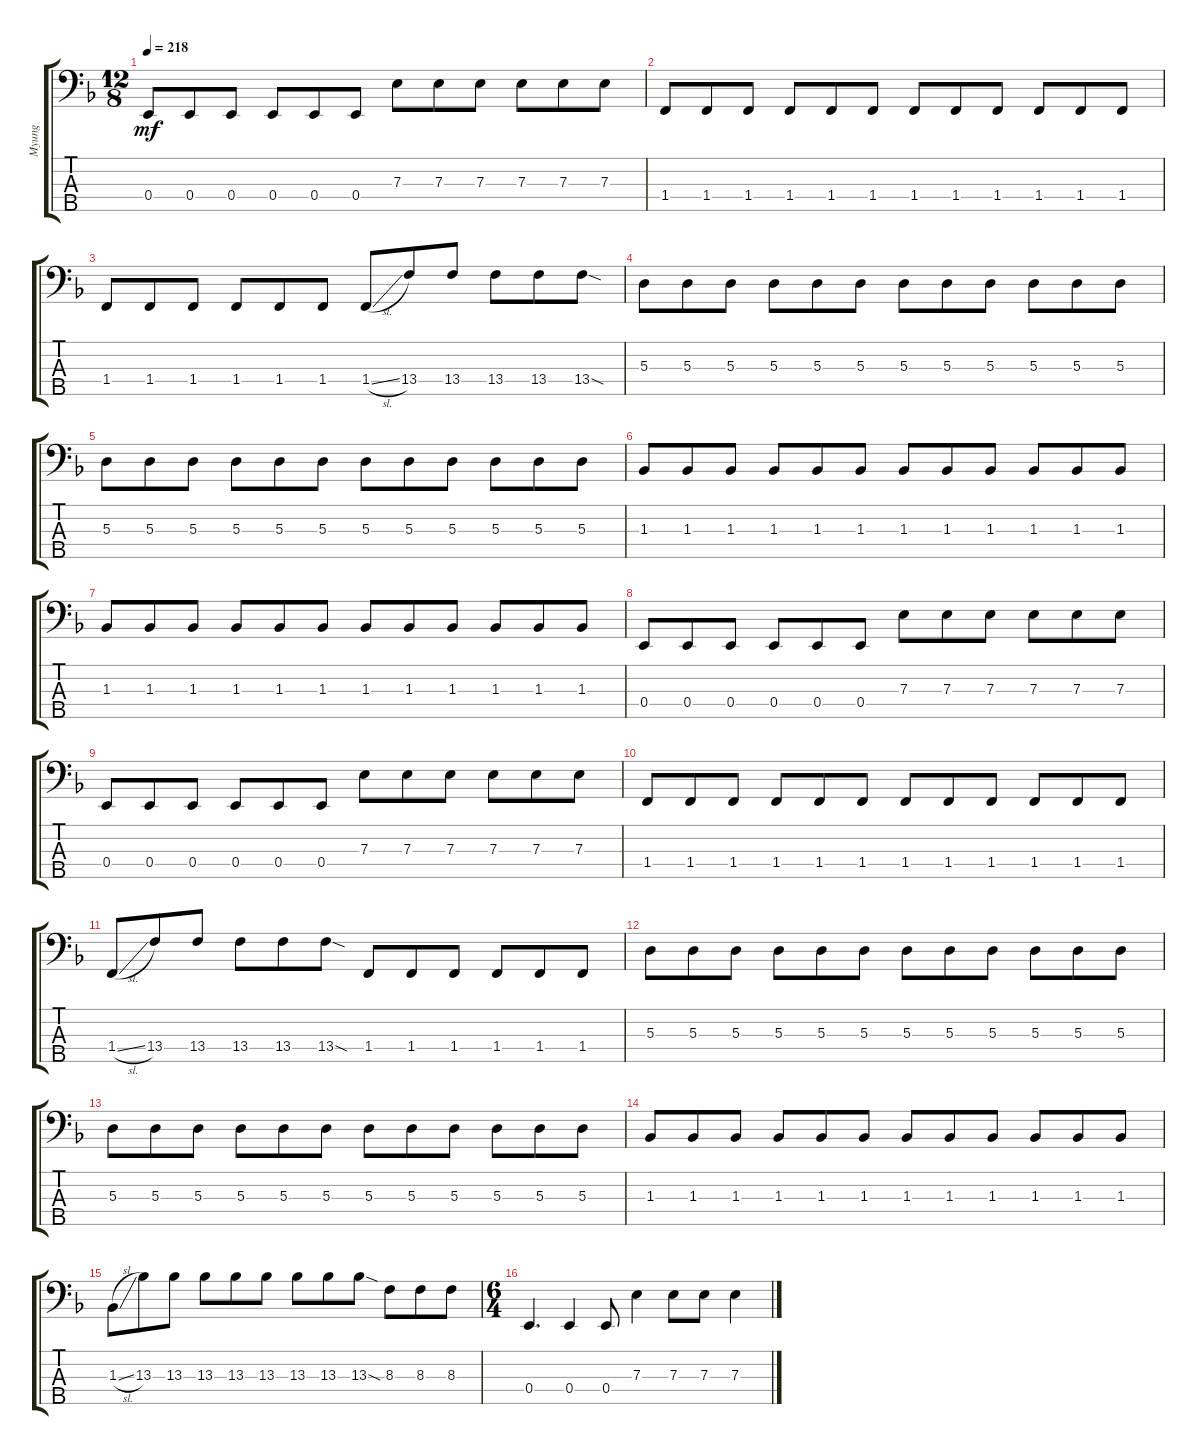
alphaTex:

\track ("Myung" "Myung") {instrument electricbassfinger}
\staff {score tabs}
\tuning (G2 D2 A1 E1 B0) {hide}
\ts (12 8)
\tempo 218
\clef f4
\ks f
0.4.8{dy mf} 0.4.8 0.4.8 0.4.8 0.4.8 0.4.8 7.3.8 7.3.8 7.3.8 7.3.8 7.3.8 7.3.8 |
1.4.8 1.4.8 1.4.8 1.4.8 1.4.8 1.4.8 1.4.8 1.4.8 1.4.8 1.4.8 1.4.8 1.4.8 |
1.4.8 1.4.8 1.4.8 1.4.8 1.4.8 1.4.8 1.4{sl}.8 13.4.8 13.4.8 13.4.8 13.4.8 13.4{sod}.8 |
5.3.8 5.3.8 5.3.8 5.3.8 5.3.8 5.3.8 5.3.8 5.3.8 5.3.8 5.3.8 5.3.8 5.3.8 |
5.3.8 5.3.8 5.3.8 5.3.8 5.3.8 5.3.8 5.3.8 5.3.8 5.3.8 5.3.8 5.3.8 5.3.8 |
1.3.8 1.3.8 1.3.8 1.3.8 1.3.8 1.3.8 1.3.8 1.3.8 1.3.8 1.3.8 1.3.8 1.3.8 |
1.3.8 1.3.8 1.3.8 1.3.8 1.3.8 1.3.8 1.3.8 1.3.8 1.3.8 1.3.8 1.3.8 1.3.8 |
0.4.8 0.4.8 0.4.8 0.4.8 0.4.8 0.4.8 7.3.8 7.3.8 7.3.8 7.3.8 7.3.8 7.3.8 |
0.4.8 0.4.8 0.4.8 0.4.8 0.4.8 0.4.8 7.3.8 7.3.8 7.3.8 7.3.8 7.3.8 7.3.8 |
1.4.8 1.4.8 1.4.8 1.4.8 1.4.8 1.4.8 1.4.8 1.4.8 1.4.8 1.4.8 1.4.8 1.4.8 |
1.4{sl}.8 13.4.8 13.4.8 13.4.8 13.4.8 13.4{sod}.8 1.4.8 1.4.8 1.4.8 1.4.8 1.4.8 1.4.8 |
5.3.8 5.3.8 5.3.8 5.3.8 5.3.8 5.3.8 5.3.8 5.3.8 5.3.8 5.3.8 5.3.8 5.3.8 |
5.3.8 5.3.8 5.3.8 5.3.8 5.3.8 5.3.8 5.3.8 5.3.8 5.3.8 5.3.8 5.3.8 5.3.8 |
1.3.8 1.3.8 1.3.8 1.3.8 1.3.8 1.3.8 1.3.8 1.3.8 1.3.8 1.3.8 1.3.8 1.3.8 |
1.3{sl}.8 13.3.8 13.3.8 13.3.8 13.3.8 13.3.8 13.3.8 13.3.8 13.3{sod}.8 8.3.8 8.3.8 8.3.8 |
\ts (6 4)
0.4.4{d} 0.4.4 0.4.8 7.3.4 7.3.8 7.3.8 7.3.4
